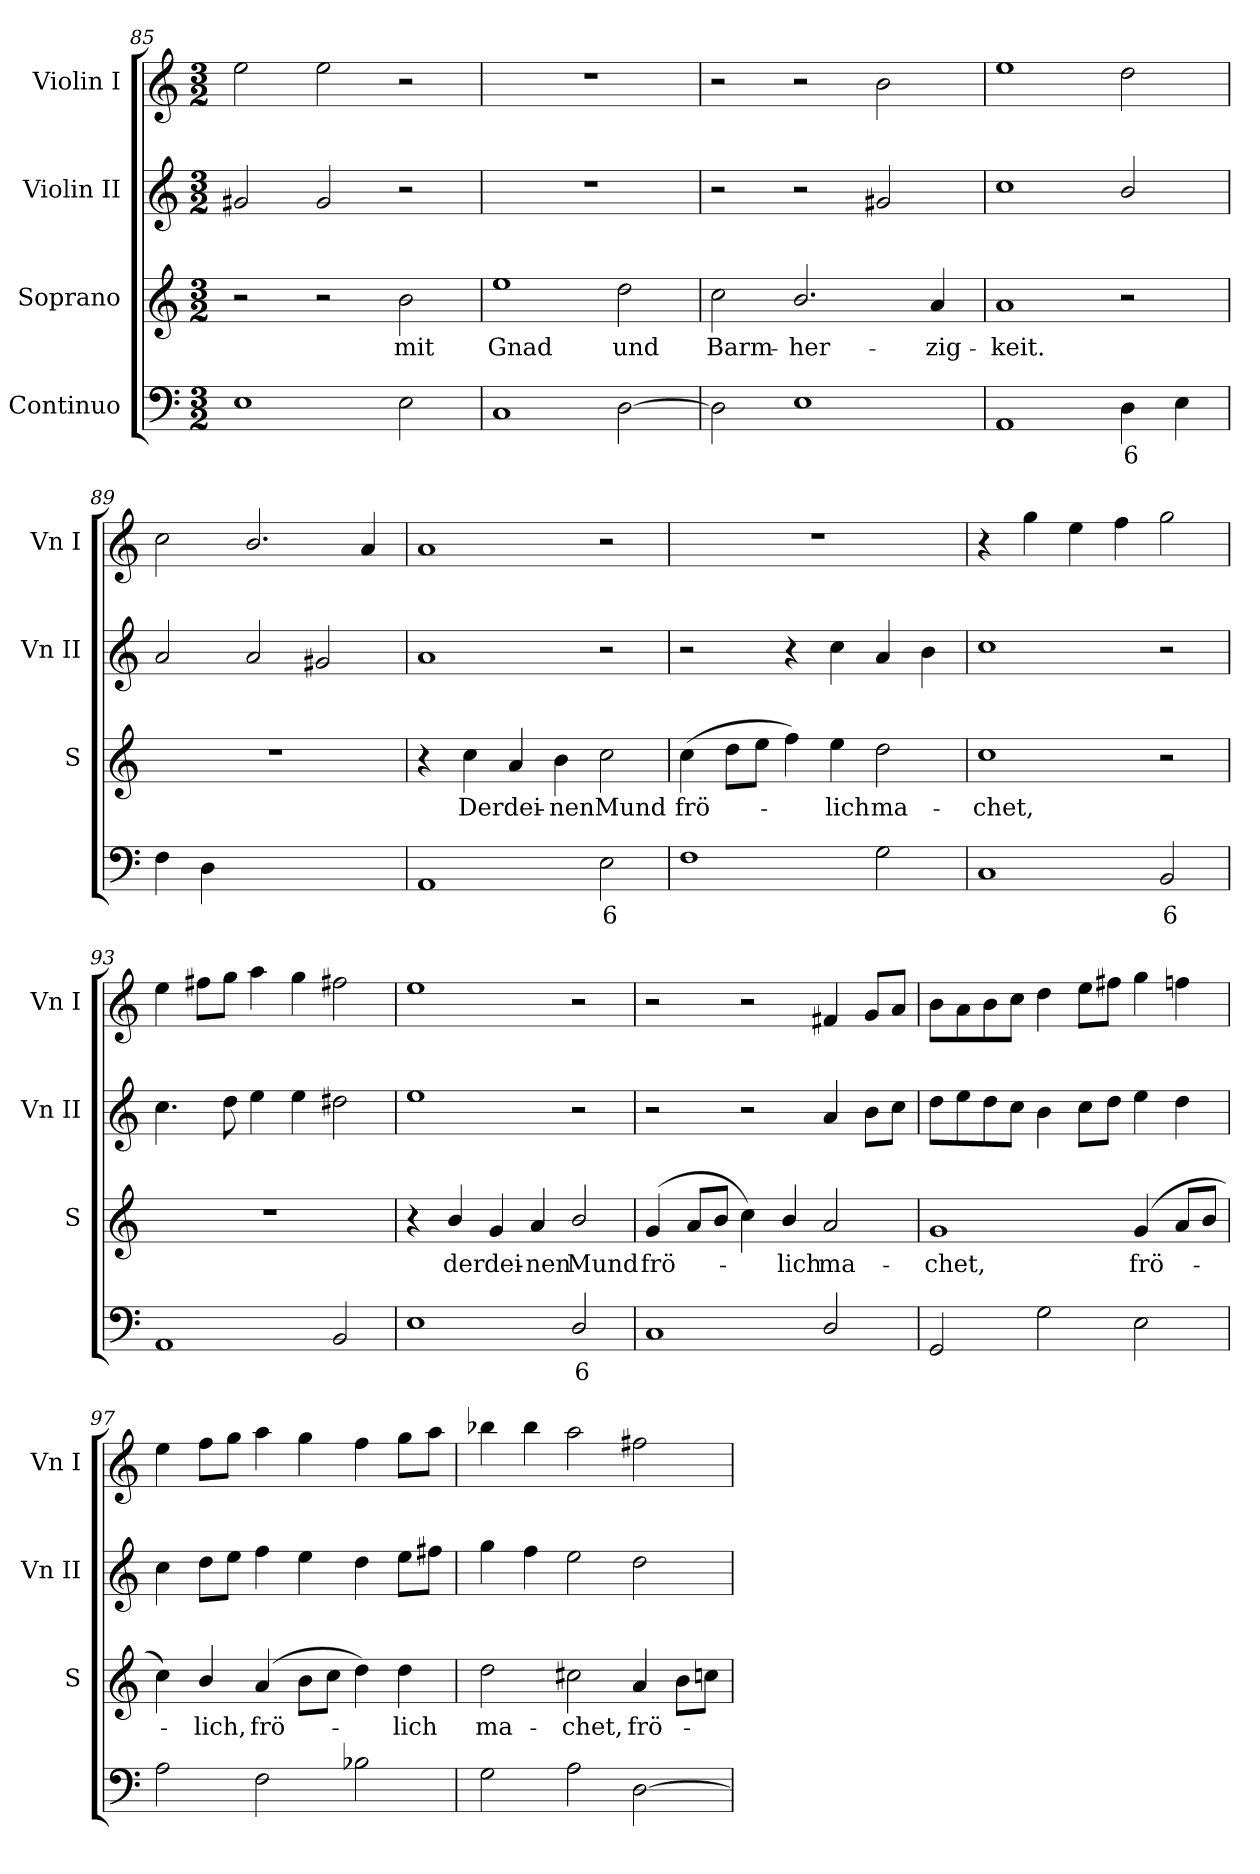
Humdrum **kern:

**kern	**text	**kern	**text	**kern	**kern
*part4	*part4	*part3	*part3	*part2	*part1
*staff4	*staff4	*staff3	*staff3	*staff2	*staff1
*I"Continuo	*	*I"Soprano	*	*I"Violin II	*I"Violin I
*	*	*I'S	*	*I'Vn II	*I'Vn I
*clefF4	*	*clefG2	*	*clefG2	*clefG2
*k[]	*	*k[]	*	*k[]	*k[]
*C:	*	*C:	*	*C:	*C:
*M3/2	*	*M3/2	*	*M3/2	*M3/2
=85	=85	=85	=85	=85	=85
1E	.	2r	.	2g#X	2ee
.	.	2r	.	2g#	2ee
!	!	!	!LO:LY:b	!	!
2E	.	2b	mit	2r	2r
=86	=86	=86	=86	=86	=86
!	!	!	!LO:LY:b	!LO:N:vis=1	!LO:N:vis=1
1C	.	1ee	Gnad	1.r	1.r
!	!	!	!LO:LY:b	!	!
[2D	.	2dd	und	.	.
=87	=87	=87	=87	=87	=87
!	!	!	!LO:LY:b	!	!
2D]	.	2cc	Barm-	2r	2r
!	!	!	!LO:LY:b	!	!
1E	.	2.b/	-her-	2r	2r
.	.	.	.	2g#X	2b
!	!	!	!LO:LY:b	!	!
.	.	4a	-zig-	.	.
!!LO:LB:g=z
=88	=88	=88	=88	=88	=88
!	!	!	!LO:LY:b	!	!
1AA	.	1a	-keit.	1cc	1ee
!	!LO:LY:b	!	!	!	!
4D	6	2r	.	2b/	2dd
4E	.	.	.	.	.
=89	=89	=89	=89	=89	=89
!	!	!LO:N:vis=1	!	!	!
4F	.	1.r	.	2a	2cc
4D	.	.	.	.	.
!	!LO:LY:b	!	!	!	!
[2Eyy	4	.	.	2a	2.b/
2Eyy]	.	.	.	2g#X	.
.	.	.	.	.	4a
=90	=90	=90	=90	=90	=90
1AA	.	4r	.	1a	1a
!	!	!	!LO:LY:b	!	!
.	.	4cc	Der	.	.
!	!	!	!LO:LY:b	!	!
.	.	4a	dei-	.	.
!	!	!	!LO:LY:b	!	!
.	.	4b	-nen	.	.
!	!LO:LY:b	!	!LO:LY:b	!	!
2E	6	2cc	Mund	2r	2r
=91	=91	=91	=91	=91	=91
!	!	!	!LO:LY:b	!	!LO:N:vis=1
1F	.	(>4cc	frö-	2r	1.r
.	.	8ddL	.	.	.
.	.	8eeJ	.	.	.
.	.	4ff)	.	4r	.
!	!	!	!LO:LY:b	!	!
.	.	4ee	lich	4cc	.
!	!	!	!LO:LY:b	!	!
2G	.	2dd	ma-	4a	.
.	.	.	.	4b	.
=92	=92	=92	=92	=92	=92
!	!	!	!LO:LY:b	!	!
1C	.	1cc	-chet,	1cc	4r
.	.	.	.	.	4gg
.	.	.	.	.	4ee
.	.	.	.	.	4ff
!	!LO:LY:b	!	!	!	!
2BB	6	2r	.	2r	2gg
=93	=93	=93	=93	=93	=93
!	!	!LO:N:vis=1	!	!	!
1AA	.	1.r	.	4.cc	4ee
.	.	.	.	.	8ff#XL
.	.	.	.	8dd	8ggJ
.	.	.	.	4ee	4aa
.	.	.	.	4ee	4gg
2BB	.	.	.	2dd#X	2ff#X
!!LO:LB:g=z
=94	=94	=94	=94	=94	=94
1E	.	4r	.	1ee	1ee
!	!	!	!LO:LY:b	!	!
.	.	4b/	der	.	.
!	!	!	!LO:LY:b	!	!
.	.	4g	dei-	.	.
!	!	!	!LO:LY:b	!	!
.	.	4a	-nen	.	.
!	!LO:LY:b	!	!LO:LY:b	!	!
2D/	6	2b/	Mund	2r	2r
=95	=95	=95	=95	=95	=95
!	!	!	!LO:LY:b	!	!
1C	.	(<4g	frö-	2r	2r
.	.	8aL	.	.	.
.	.	8bJ	.	.	.
.	.	4cc)	.	2r	2r
!	!	!	!LO:LY:b	!	!
.	.	4b/	lich	.	.
!	!	!	!LO:LY:b	!	!
2D/	.	2a	ma-	4a	4f#X
.	.	.	.	8bL	8gL
.	.	.	.	8ccJ	8aJ
=96	=96	=96	=96	=96	=96
!	!	!	!LO:LY:b	!	!
2GG	.	1g	-chet,	8ddL	8bL
.	.	.	.	8ee	8a
.	.	.	.	8dd	8b
.	.	.	.	8ccJ	8ccJ
2G	.	.	.	4b	4dd
.	.	.	.	8ccL	8eeL
.	.	.	.	8ddJ	8ff#XJ
!	!	!	!LO:LY:b	!	!
2E	.	(<4g	frö-	4ee	4gg
.	.	8aL	.	4dd	4ffn
.	.	8bJ	.	.	.
=97	=97	=97	=97	=97	=97
2A	.	4cc)	.	4cc	4ee
!	!	!	!LO:LY:b	!	!
.	.	4b/	lich,	8ddL	8ffL
.	.	.	.	8eeJ	8ggJ
!	!	!	!LO:LY:b	!	!
2F	.	(>4a	frö-	4ff	4aa
.	.	8bL	.	4ee	4gg
.	.	8ccJ	.	.	.
2B-X	.	4dd)	.	4dd	4ff
!	!	!	!LO:LY:b	!	!
.	.	4dd	lich	8eeL	8ggL
.	.	.	.	8ff#XJ	8aaJ
!!LO:LB:g=z
=98	=98	=98	=98	=98	=98
!	!	!	!LO:LY:b	!	!
2G	.	2dd	ma-	4gg	4bb-X
.	.	.	.	4ff	4bb-
!	!	!	!LO:LY:b	!	!
2A	.	2cc#X	-chet,	2ee	2aa
!	!	!	!LO:LY:b	!	!
[2D	.	4a	frö-	2dd	2ff#X
.	.	8bL	.	.	.
.	.	8ccnJ	.	.	.
=	=	=	=	=	=
*-	*-	*-	*-	*-	*-
